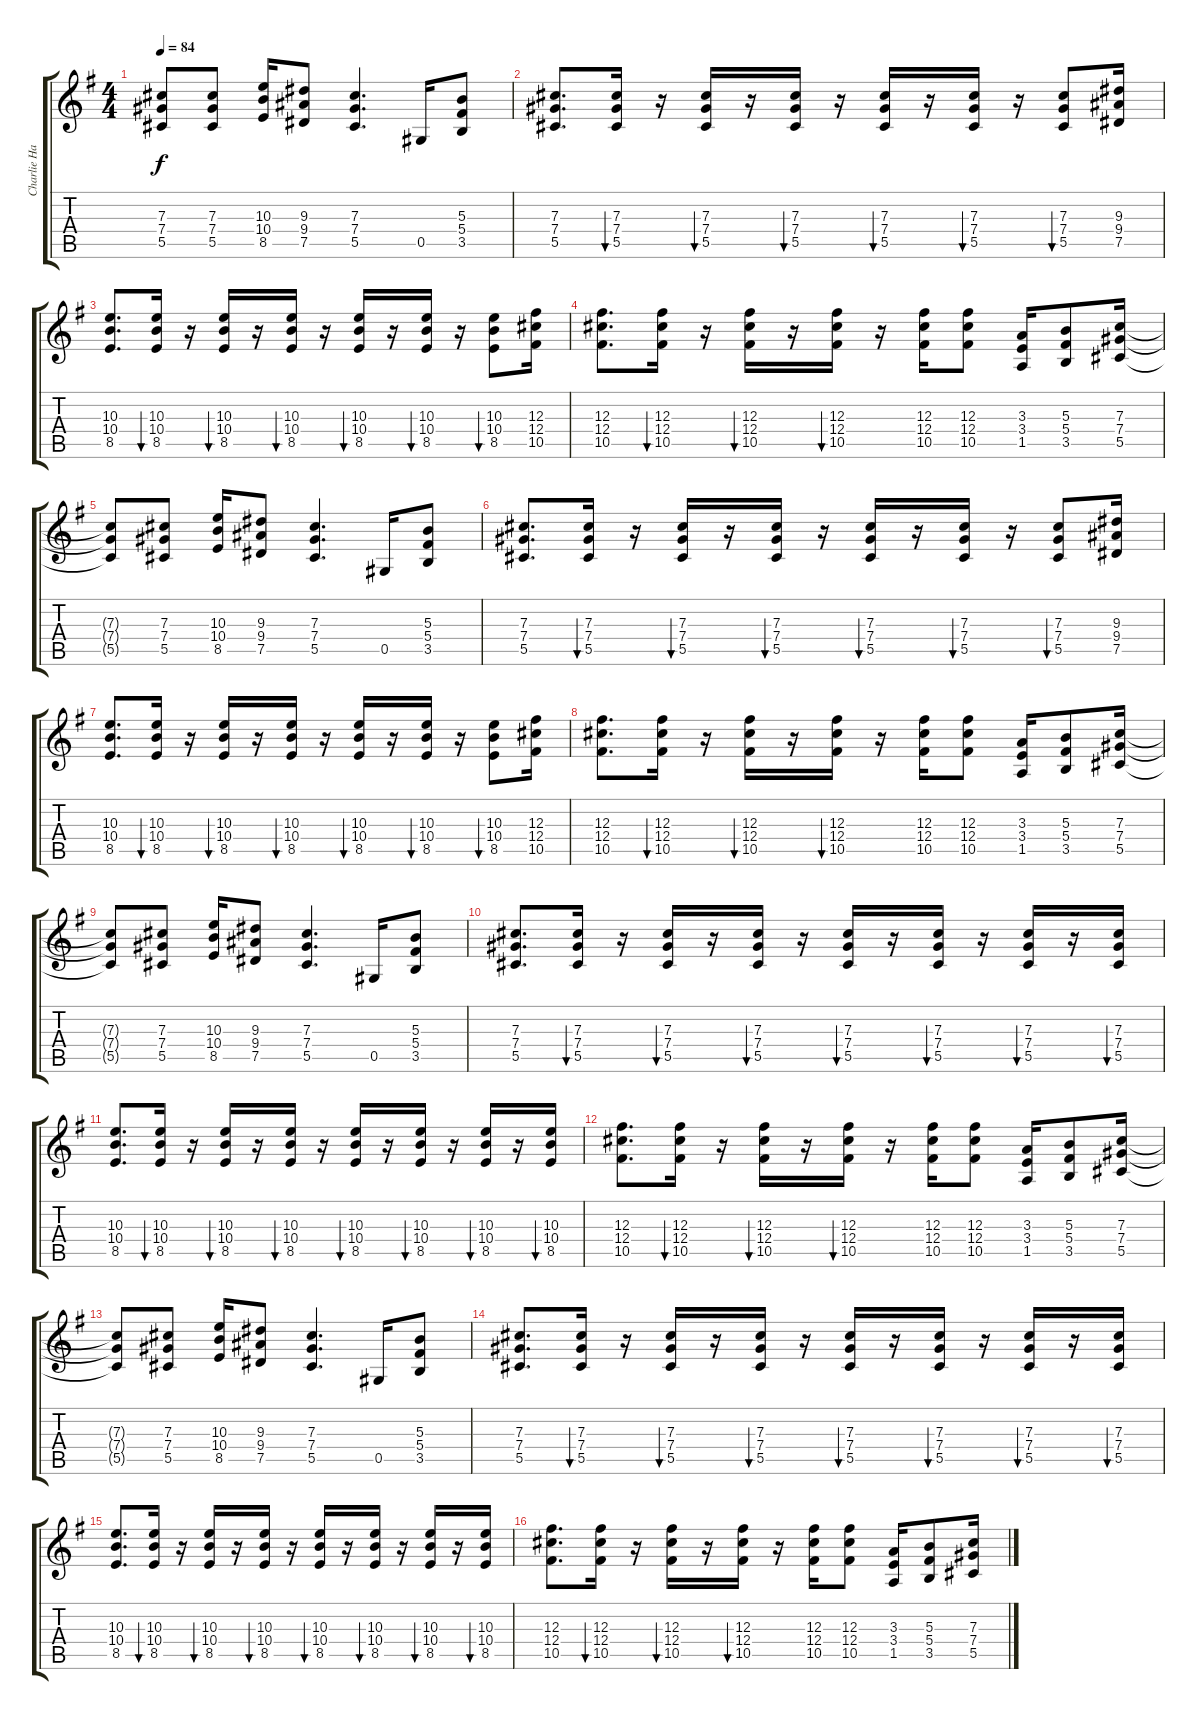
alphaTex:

\track ("Charlie Hargrett Guitar" "Charlie Ha") {instrument overdrivenguitar}
\staff {score tabs}
\tuning (Eb4 Bb3 Gb3 Db3 Ab2 Eb2) {hide}
\ts (4 4)
\tempo 84
\clef g2
\ks g
(7.3{t} 7.4{t} 5.5{t}).8{dy f} (7.3 7.4 5.5).8 (10.3 10.4 8.5).16 (9.3 9.4 7.5).8 (7.3 7.4 5.5).4{d} 0.5.16 (5.3 5.4 3.5).8 |
(7.3 7.4 5.5).8{d} (7.3 7.4 5.5).16{bu 120} r.16 (7.3 7.4 5.5).16{bu 120} r.16 (7.3 7.4 5.5).16{bu 120} r.16 (7.3 7.4 5.5).16{bu 120} r.16 (7.3 7.4 5.5).16{bu 120} r.16 (7.3 7.4 5.5).8{bu 120} (9.3 9.4 7.5).16 |
(10.3 10.4 8.5).8{d} (10.3 10.4 8.5).16{bu 120} r.16 (10.3 10.4 8.5).16{bu 120} r.16 (10.3 10.4 8.5).16{bu 120} r.16 (10.3 10.4 8.5).16{bu 120} r.16 (10.3 10.4 8.5).16{bu 120} r.16 (10.3 10.4 8.5).8{bu 120} (12.3 12.4 10.5).16 |
(12.3 12.4 10.5).8{d} (12.3 12.4 10.5).16{bu 120} r.16 (12.3 12.4 10.5).16{bu 120} r.16 (12.3 12.4 10.5).16{bu 120} r.16 (12.3 12.4 10.5).16 (12.3 12.4 10.5).8 (3.3 3.4 1.5).16 (5.3 5.4 3.5).8 (7.3 7.4 5.5).16 |
(7.3{t} 7.4{t} 5.5{t}).8 (7.3 7.4 5.5).8 (10.3 10.4 8.5).16 (9.3 9.4 7.5).8 (7.3 7.4 5.5).4{d} 0.5.16 (5.3 5.4 3.5).8 |
(7.3 7.4 5.5).8{d} (7.3 7.4 5.5).16{bu 120} r.16 (7.3 7.4 5.5).16{bu 120} r.16 (7.3 7.4 5.5).16{bu 120} r.16 (7.3 7.4 5.5).16{bu 120} r.16 (7.3 7.4 5.5).16{bu 120} r.16 (7.3 7.4 5.5).8{bu 120} (9.3 9.4 7.5).16 |
(10.3 10.4 8.5).8{d} (10.3 10.4 8.5).16{bu 120} r.16 (10.3 10.4 8.5).16{bu 120} r.16 (10.3 10.4 8.5).16{bu 120} r.16 (10.3 10.4 8.5).16{bu 120} r.16 (10.3 10.4 8.5).16{bu 120} r.16 (10.3 10.4 8.5).8{bu 120} (12.3 12.4 10.5).16 |
(12.3 12.4 10.5).8{d} (12.3 12.4 10.5).16{bu 120} r.16 (12.3 12.4 10.5).16{bu 120} r.16 (12.3 12.4 10.5).16{bu 120} r.16 (12.3 12.4 10.5).16 (12.3 12.4 10.5).8 (3.3 3.4 1.5).16 (5.3 5.4 3.5).8 (7.3 7.4 5.5).16 |
(7.3{t} 7.4{t} 5.5{t}).8 (7.3 7.4 5.5).8 (10.3 10.4 8.5).16 (9.3 9.4 7.5).8 (7.3 7.4 5.5).4{d} 0.5.16 (5.3 5.4 3.5).8 |
(7.3 7.4 5.5).8{d} (7.3 7.4 5.5).16{bu 120} r.16 (7.3 7.4 5.5).16{bu 120} r.16 (7.3 7.4 5.5).16{bu 120} r.16 (7.3 7.4 5.5).16{bu 120} r.16 (7.3 7.4 5.5).16{bu 120} r.16 (7.3 7.4 5.5).16{bu 120} r.16 (7.3 7.4 5.5).16{bu 120} |
(10.3 10.4 8.5).8{d} (10.3 10.4 8.5).16{bu 120} r.16 (10.3 10.4 8.5).16{bu 120} r.16 (10.3 10.4 8.5).16{bu 120} r.16 (10.3 10.4 8.5).16{bu 120} r.16 (10.3 10.4 8.5).16{bu 120} r.16 (10.3 10.4 8.5).16{bu 120} r.16 (10.3 10.4 8.5).16{bu 120} |
(12.3 12.4 10.5).8{d} (12.3 12.4 10.5).16{bu 120} r.16 (12.3 12.4 10.5).16{bu 120} r.16 (12.3 12.4 10.5).16{bu 120} r.16 (12.3 12.4 10.5).16 (12.3 12.4 10.5).8 (3.3 3.4 1.5).16 (5.3 5.4 3.5).8 (7.3 7.4 5.5).16 |
(7.3{t} 7.4{t} 5.5{t}).8 (7.3 7.4 5.5).8 (10.3 10.4 8.5).16 (9.3 9.4 7.5).8 (7.3 7.4 5.5).4{d} 0.5.16 (5.3 5.4 3.5).8 |
(7.3 7.4 5.5).8{d} (7.3 7.4 5.5).16{bu 120} r.16 (7.3 7.4 5.5).16{bu 120} r.16 (7.3 7.4 5.5).16{bu 120} r.16 (7.3 7.4 5.5).16{bu 120} r.16 (7.3 7.4 5.5).16{bu 120} r.16 (7.3 7.4 5.5).16{bu 120} r.16 (7.3 7.4 5.5).16{bu 120} |
(10.3 10.4 8.5).8{d} (10.3 10.4 8.5).16{bu 120} r.16 (10.3 10.4 8.5).16{bu 120} r.16 (10.3 10.4 8.5).16{bu 120} r.16 (10.3 10.4 8.5).16{bu 120} r.16 (10.3 10.4 8.5).16{bu 120} r.16 (10.3 10.4 8.5).16{bu 120} r.16 (10.3 10.4 8.5).16{bu 120} |
(12.3 12.4 10.5).8{d} (12.3 12.4 10.5).16{bu 120} r.16 (12.3 12.4 10.5).16{bu 120} r.16 (12.3 12.4 10.5).16{bu 120} r.16 (12.3 12.4 10.5).16 (12.3 12.4 10.5).8 (3.3 3.4 1.5).16 (5.3 5.4 3.5).8 (7.3 7.4 5.5).16
